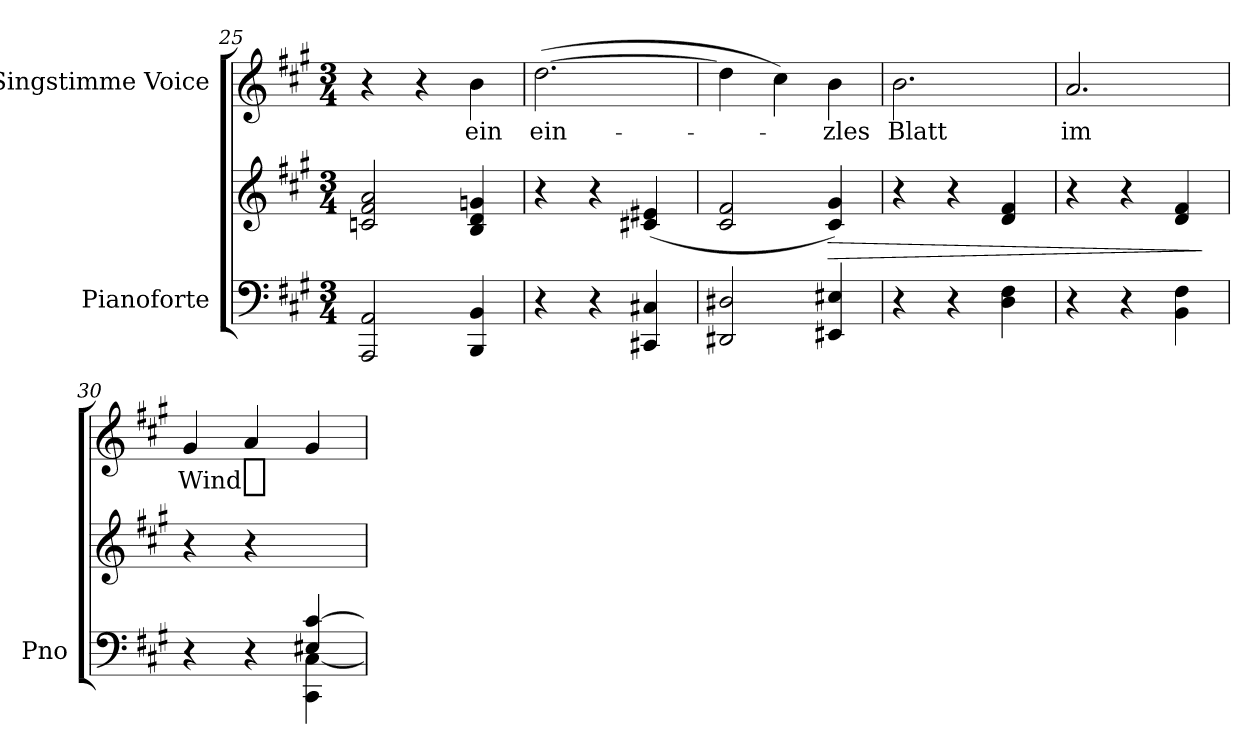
**kern	**kern	**dynam	**kern	**text
*part2	*part2	*part2	*part1	*part1
*staff3	*staff2	*staff2/3	*staff1	*staff1
*I"Pianoforte	*	*	*I"Singstimme Voice	*
*I'Pno	*	*	*	*
*clefF4	*clefG2	*	*clefG2	*
*k[f#c#g#]	*k[f#c#g#]	*	*k[f#c#g#]	*
*M3/4	*M3/4	*	*M3/4	*
=25	=25	=25	=25	=25
2AAA/ 2AA/	2cn/ 2f#/ 2a/	.	4r	.
.	.	.	4r	.
4BBB/ 4BB/	4B/ 4d/ 4gn/	.	4b\	ein
=26	=26	=26	=26	=26
4r	4r	.	(>[2.dd\	ein-
4r	4r	.	.	.
4CC#X/ 4C#X/	(>4c#X/ 4e#X/	.	.	.
=27	=27	=27	=27	=27
2DD#X/ 2D#X/	2c#/ 2f#/	.	4dd\]	.
.	.	.	4cc#\)	.
!	!	!LO:HP:b	!	!
4EE#X/ 4E#X/	4c#/ 4g#/)	>	4b\	-zles
=28	=28	=28	=28	=28
4r	4r	.	2.b\	Blatt
4r	4r	.	.	.
4D\ 4F#\	4d/ 4f#/	.	.	.
=29	=29	=29	=29	=29
4r	4r	.	2.a/	im
4r	4r	.	.	.
4BB\ 4F#\	4d/ 4f#/	.	.	.
.	.	]	.	.
=30	=30	=30	=30	=30
*^	*	*	*	*
2ryy	4r	4r	.	4g#/	Wind --
.	4r	4r	.	4a/	.
4E#X/ [4c#/	4CC#\ [<4C#\	4ryy	.	4g#/	.
*v	*v	*	*	*	*
=	=	=	=	=
*-	*-	*-	*-	*-
